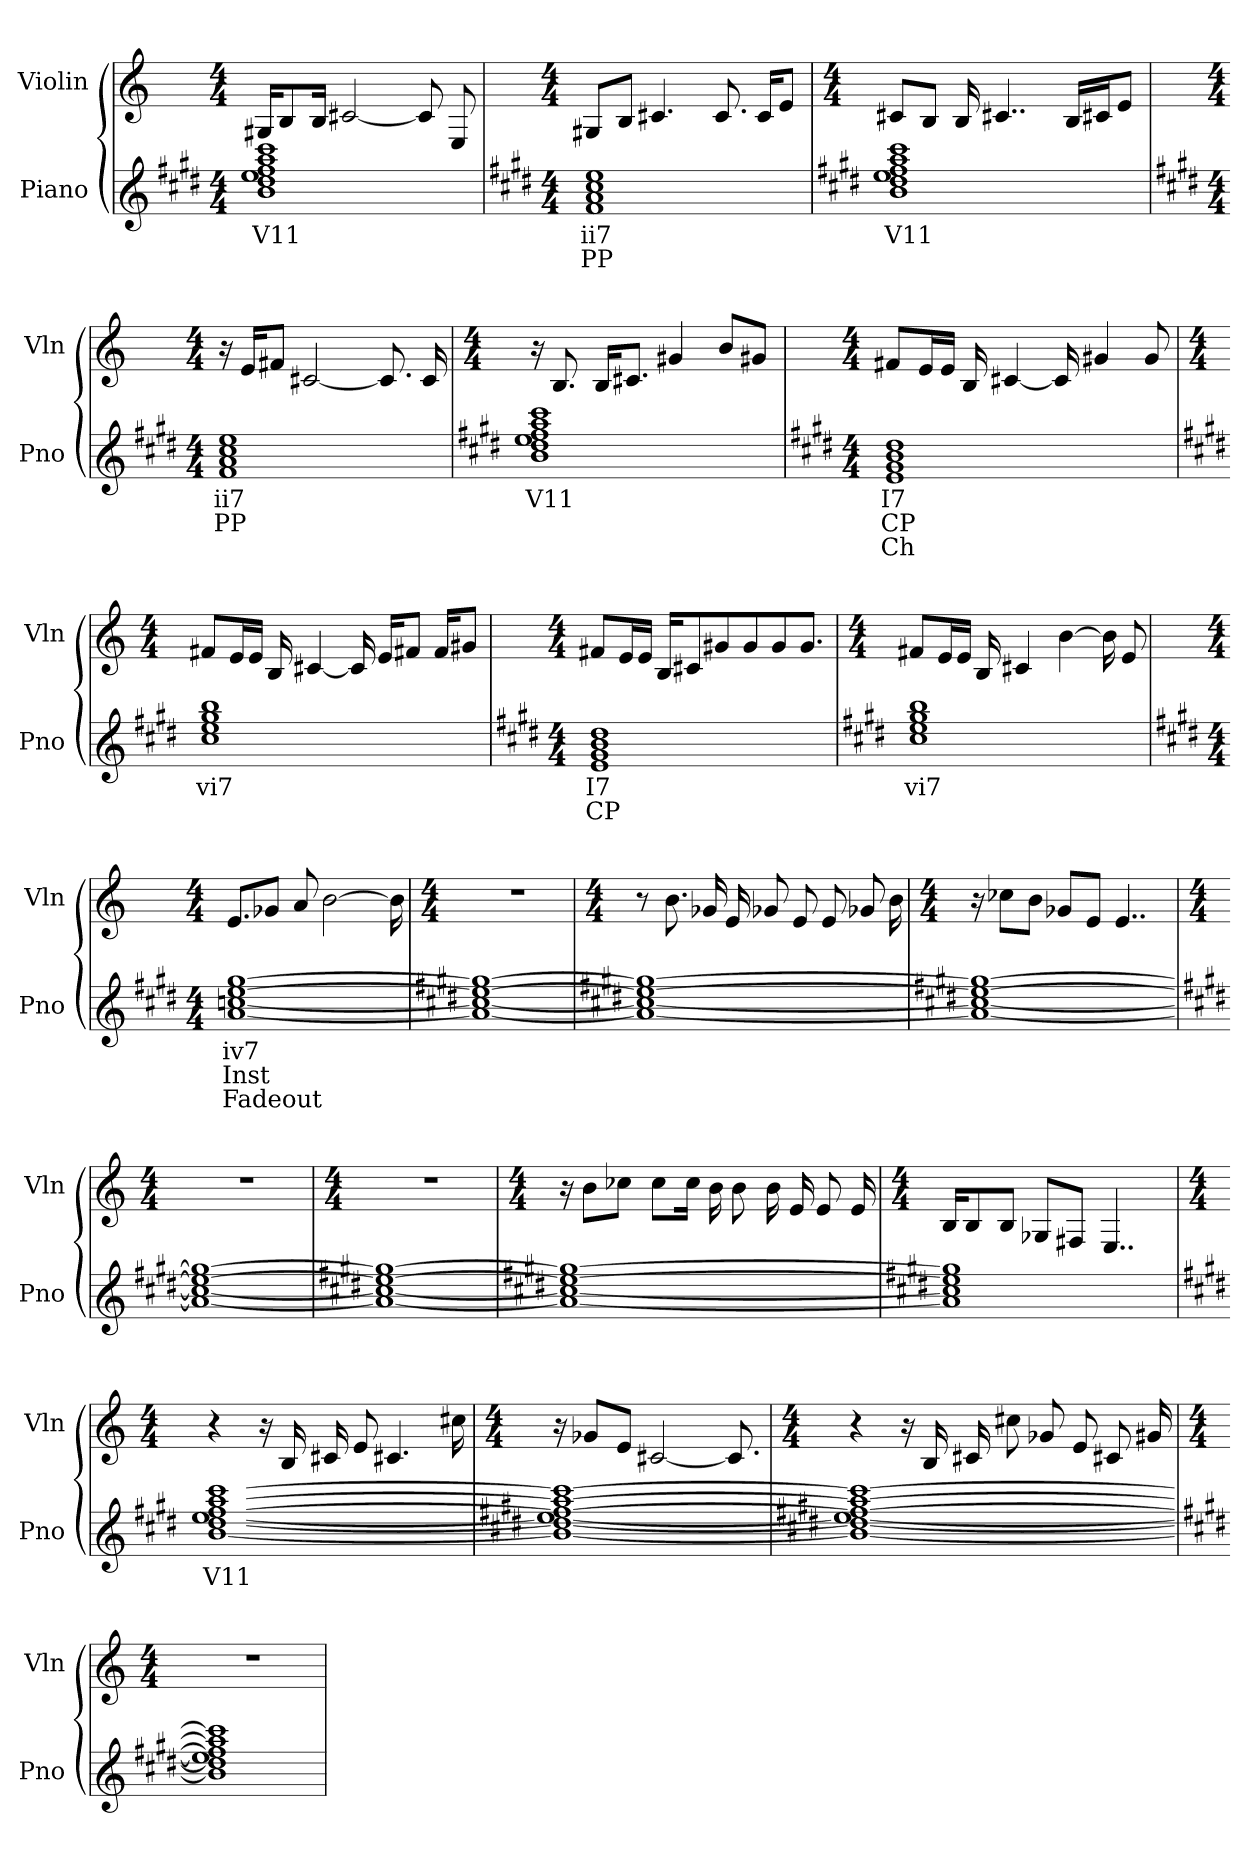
**kern	**text	**text	**text	**kern
*part2	*part2	*part2	*part2	*part1
*staff2	*staff2	*staff2	*staff2	*staff1
*I"Piano	*	*	*	*I"Violin
*I'Pno	*	*	*	*I'Vln
*k[f#c#g#d#]	*	*	*	*
*E:	*	*	*	*
*M4/4	*	*	*	*M4/4
=	=	=	=	=
1b 1dd# 1ff# 1aa 1ccc# 1ee	V11	.	.	16G#XKL
.	.	.	.	8B
.	.	.	.	16BJk
.	.	.	.	[2c#X
.	.	.	.	8c#]
.	.	.	.	8E
=	=	=	=	=
*k[f#c#g#d#]	*	*	*	*
*E:	*	*	*	*
*M4/4	*	*	*	*M4/4
1f# 1a 1cc# 1ee	ii7	PP	.	8G#XL
.	.	.	.	8BJ
.	.	.	.	4.c#X
.	.	.	.	8.c#
.	.	.	.	16c#KL
.	.	.	.	8eJ
=	=	=	=	=
*k[f#c#g#d#]	*	*	*	*
*E:	*	*	*	*
*	*	*	*	*M4/4
1b 1dd# 1ff# 1aa 1ccc# 1ee	V11	.	.	8c#XL
.	.	.	.	8BJ
.	.	.	.	16B
.	.	.	.	4..c#X
.	.	.	.	16BLL
.	.	.	.	16c#XJ
.	.	.	.	8eJ
=	=	=	=	=
*k[f#c#g#d#]	*	*	*	*
*E:	*	*	*	*
*M4/4	*	*	*	*M4/4
1f# 1a 1cc# 1ee	ii7	PP	.	16r
.	.	.	.	16eKL
.	.	.	.	8f#XJ
.	.	.	.	[2c#X
.	.	.	.	8.c#]
.	.	.	.	16c#
=	=	=	=	=
*k[f#c#g#d#]	*	*	*	*
*E:	*	*	*	*
*	*	*	*	*M4/4
1b 1dd# 1ff# 1aa 1ccc# 1ee	V11	.	.	16r
.	.	.	.	8.B
.	.	.	.	16BKL
.	.	.	.	8.c#XJ
.	.	.	.	4g#X
.	.	.	.	8bL
.	.	.	.	8g#XJ
=	=	=	=	=
*k[f#c#g#d#]	*	*	*	*
*E:	*	*	*	*
*M4/4	*	*	*	*M4/4
1e 1g# 1b 1dd#	I7	CP	Ch	8f#XL
.	.	.	.	16eL
.	.	.	.	16eJJ
.	.	.	.	16B
.	.	.	.	[4c#X
.	.	.	.	16c#]
.	.	.	.	4g#X
.	.	.	.	8g#
=	=	=	=	=
*k[f#c#g#d#]	*	*	*	*
*E:	*	*	*	*
*	*	*	*	*M4/4
1cc# 1ee 1gg# 1bb	vi7	.	.	8f#XL
.	.	.	.	16eL
.	.	.	.	16eJJ
.	.	.	.	16B
.	.	.	.	[4c#X
.	.	.	.	16c#]
.	.	.	.	16eKL
.	.	.	.	8f#XJ
.	.	.	.	16f#KL
.	.	.	.	8g#XJ
=	=	=	=	=
*k[f#c#g#d#]	*	*	*	*
*E:	*	*	*	*
*M4/4	*	*	*	*M4/4
1e 1g# 1b 1dd#	I7	CP	.	8f#XL
.	.	.	.	16eL
.	.	.	.	16eJJ
.	.	.	.	16BLL
.	.	.	.	8c#X
.	.	.	.	8g#XJ
.	.	.	.	8g#L
.	.	.	.	8g#J
.	.	.	.	8.g#J
=	=	=	=	=
*k[f#c#g#d#]	*	*	*	*
*E:	*	*	*	*
*	*	*	*	*M4/4
1cc# 1ee 1gg# 1bb	vi7	.	.	8f#XL
.	.	.	.	16eL
.	.	.	.	16eJJ
.	.	.	.	16B
.	.	.	.	4c#X
.	.	.	.	[4b
.	.	.	.	16b]
.	.	.	.	8e
=	=	=	=	=
*k[f#c#g#d#]	*	*	*	*
*E:	*	*	*	*
*M4/4	*	*	*	*M4/4
[1a [1ccn [1ee [1gg#	iv7	Inst	Fadeout	8.eL
.	.	.	.	8g-XJ
.	.	.	.	8a
.	.	.	.	[2b
.	.	.	.	16b]
=	=	=	=	=
*k[f#c#g#d#]	*	*	*	*
*E:	*	*	*	*
*	*	*	*	*M4/4
1a_ 1ccn_ 1ee_ 1gg#_	.	.	.	1r
=	=	=	=	=
*k[f#c#g#d#]	*	*	*	*
*E:	*	*	*	*
*	*	*	*	*M4/4
1a_ 1ccn_ 1ee_ 1gg#_	.	.	.	8r
.	.	.	.	8.b
.	.	.	.	16g-XLL
.	.	.	.	16e
.	.	.	.	8g-XJ
.	.	.	.	8eL
.	.	.	.	8eJ
.	.	.	.	8g-XL
.	.	.	.	16bJk
=	=	=	=	=
*k[f#c#g#d#]	*	*	*	*
*E:	*	*	*	*
*	*	*	*	*M4/4
1a_ 1ccn_ 1ee_ 1gg#_	.	.	.	16r
.	.	.	.	8cc-XL
.	.	.	.	8bJ
.	.	.	.	8g-XL
.	.	.	.	8eJ
.	.	.	.	4..e
=	=	=	=	=
*k[f#c#g#d#]	*	*	*	*
*E:	*	*	*	*
*	*	*	*	*M4/4
1a_ 1ccn_ 1ee_ 1gg#_	.	.	.	1r
=	=	=	=	=
*k[f#c#g#d#]	*	*	*	*
*E:	*	*	*	*
*	*	*	*	*M4/4
1a_ 1ccn_ 1ee_ 1gg#_	.	.	.	1r
=	=	=	=	=
*k[f#c#g#d#]	*	*	*	*
*E:	*	*	*	*
*	*	*	*	*M4/4
1a_ 1ccn_ 1ee_ 1gg#_	.	.	.	16r
.	.	.	.	8bL
.	.	.	.	8cc-XJ
.	.	.	.	8cc-L
.	.	.	.	16cc-Jk
.	.	.	.	16bLL
.	.	.	.	8b
.	.	.	.	16bJk
.	.	.	.	16eLL
.	.	.	.	8e
.	.	.	.	16eJk
=	=	=	=	=
*k[f#c#g#d#]	*	*	*	*
*E:	*	*	*	*
*	*	*	*	*M4/4
1a] 1ccn] 1ee] 1gg#]	.	.	.	16BKL
.	.	.	.	8B
.	.	.	.	8BJ
.	.	.	.	8G-XL
.	.	.	.	8F#XJ
.	.	.	.	4..E
=	=	=	=	=
*k[f#c#g#d#]	*	*	*	*
*E:	*	*	*	*
*	*	*	*	*M4/4
[1b [1dd# [1ff# [1aa [1ccc# [1ee	V11	.	.	4r
.	.	.	.	16r
.	.	.	.	16BLL
.	.	.	.	16c#X
.	.	.	.	8eJ
.	.	.	.	4.c#X
.	.	.	.	16cc#X
=	=	=	=	=
*k[f#c#g#d#]	*	*	*	*
*E:	*	*	*	*
*	*	*	*	*M4/4
1b_ 1dd#_ 1ff#_ 1aa_ 1ccc#_ 1ee_	.	.	.	16r
.	.	.	.	8g-XL
.	.	.	.	8eJ
.	.	.	.	[2c#X
.	.	.	.	8.c#]
=	=	=	=	=
*k[f#c#g#d#]	*	*	*	*
*E:	*	*	*	*
*	*	*	*	*M4/4
1b_ 1dd#_ 1ff#_ 1aa_ 1ccc#_ 1ee_	.	.	.	4r
.	.	.	.	16r
.	.	.	.	16BLL
.	.	.	.	16c#X
.	.	.	.	8cc#XJ
.	.	.	.	8g-XL
.	.	.	.	8eJ
.	.	.	.	8c#XL
.	.	.	.	16g#XJk
=	=	=	=	=
*k[f#c#g#d#]	*	*	*	*
*E:	*	*	*	*
*	*	*	*	*M4/4
1b] 1dd#] 1ff#] 1aa] 1ccc#] 1ee]	.	.	.	1r
=	=	=	=	=
*-	*-	*-	*-	*-
